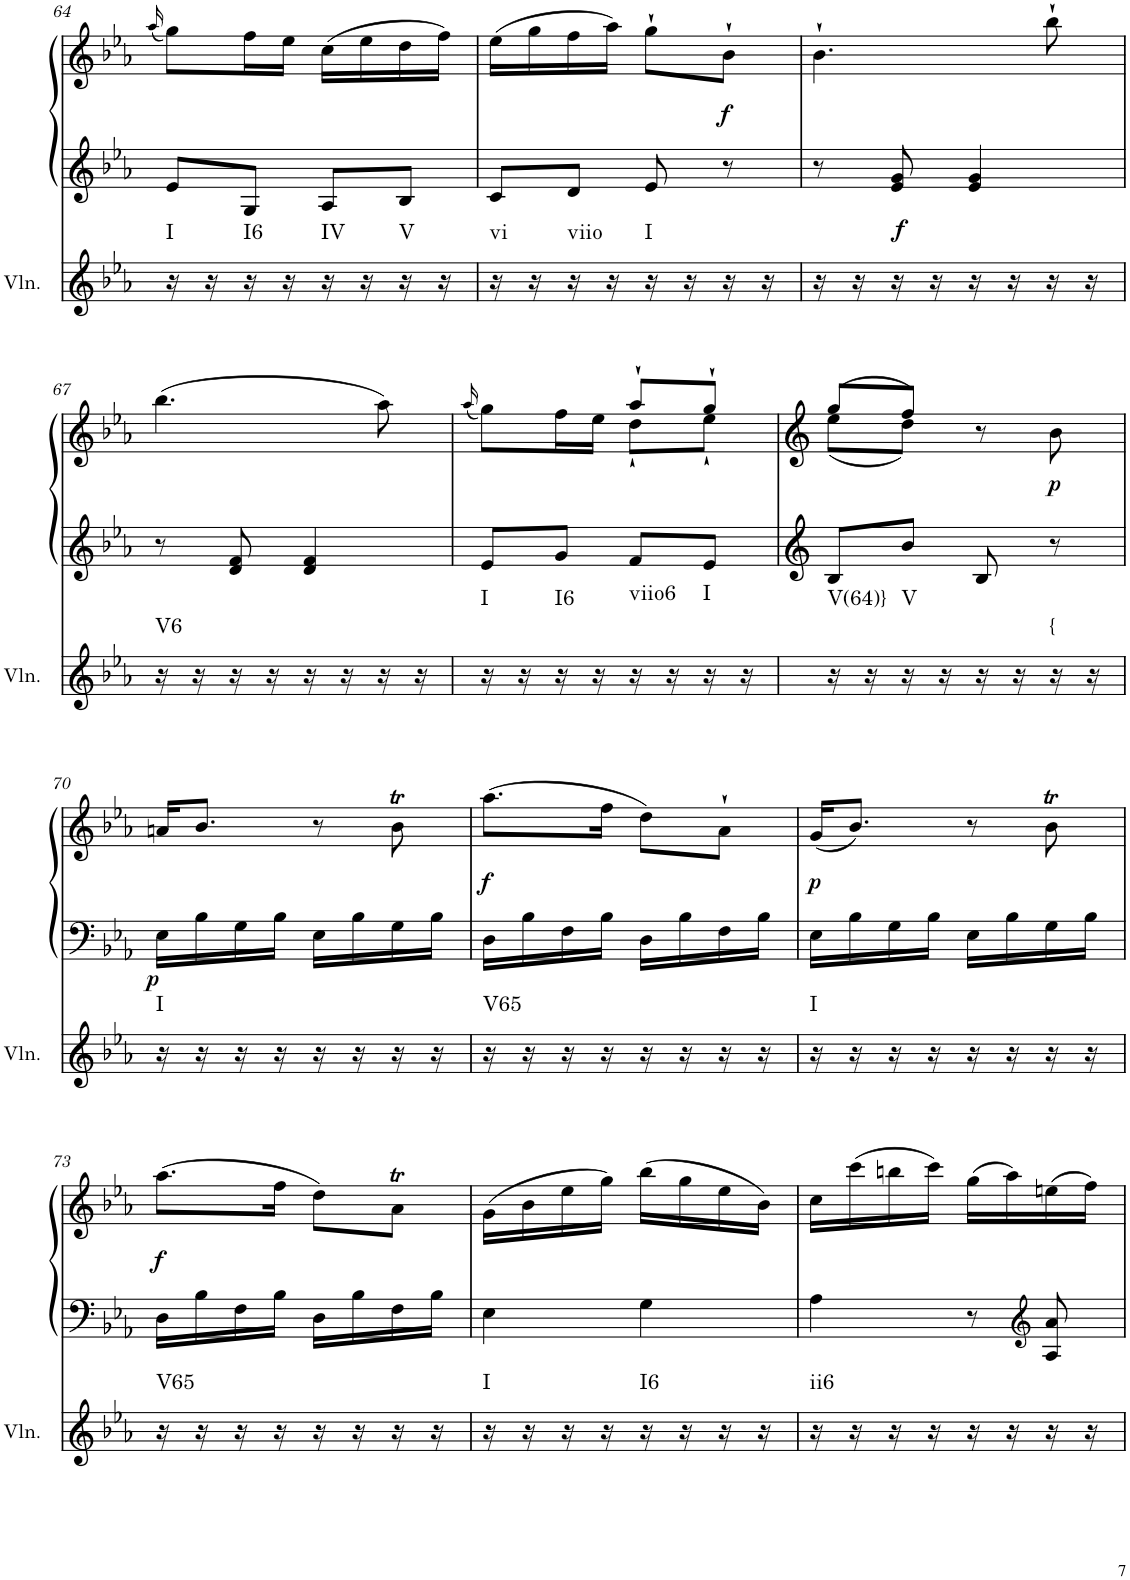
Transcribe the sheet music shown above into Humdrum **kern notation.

**kern	**harte	**kern	**kern	**dynam
*part2	*part2	*part1	*part1	*part1
*staff3	*	*staff2	*staff1	*staff1/2
*I"Violin	*	*I"Klavier linke Hand	*	*
*I'Vln.	*	*	*	*
!!LO:PB:g=z
*clefG2	*	*clefG2	*clefG2	*
*k[b-e-a-]	*	*k[b-e-a-]	*k[b-e-a-]	*
*M2/4	*	*M2/4	*M2/4	*
=64	=64	=64	=64	=64
.	.	.	(16qaa-/	.
!	!LO:H:kt=I	!	!	!
16r	N	8e-/L	8gg\L)	.
16r	.	.	.	.
!	!LO:H:kt=I6	!	!	!
16r	N	8G/J	16ff\L	.
16r	.	.	16ee-\JJ	.
!	!LO:H:kt=IV	!	!	!
16r	N	8A-/L	(16cc\LL	.
16r	.	.	16ee-\	.
!	!LO:H:kt=V	!	!	!
16r	N	8B-/J	16dd\	.
16r	.	.	16ff\JJ)	.
=65	=65	=65	=65	=65
!	!LO:H:kt=vi	!	!	!
16r	N	8c/L	(16ee-\LL	.
16r	.	.	16gg\	.
!	!LO:H:kt=viio	!	!	!
16r	N	8d/J	16ff\	.
16r	.	.	16aa-\JJ)	.
!	!LO:H:kt=I	!	!	!
16r	N	8e-/	8gg`\L	.
16r	.	.	.	.
!	!	!	!	!LO:DY:b
16r	.	8r	8b-`\J	f
16r	.	.	.	.
=66	=66	=66	=66	=66
16r	.	8r	4.b-`\	.
16r	.	.	.	.
!	!	!	!	!LO:DY:b=2
16r	.	8e-/ 8g/	.	f
16r	.	.	.	.
16r	.	4e-/ 4g/	.	.
16r	.	.	.	.
16r	.	.	8bb-`\	.
16r	.	.	.	.
!!LO:LB:g=z
=67	=67	=67	=67	=67
!	!LO:H:kt=V6	!	!	!
16r	N	8r	(4.bb-\	.
16r	.	.	.	.
16r	.	8d/ 8f/	.	.
16r	.	.	.	.
16r	.	4d/ 4f/	.	.
16r	.	.	.	.
16r	.	.	8aa-\)	.
16r	.	.	.	.
=68	=68	=68	=68	=68
.	.	.	(16qaa-/	.
*	*	*	*^	*
!	!LO:H:kt=I	!	!	!	!
16r	N	8e-/L	8gg\L)	4ryy	.
16r	.	.	.	.	.
!	!LO:H:kt=I6	!	!	!	!
16r	N	8g/J	16ff\L	.	.
16r	.	.	16ee-\JJ	.	.
!	!LO:H:kt=viio6	!	!	!	!
16r	N	8f/L	8aa-`/L	8dd`\L	.
16r	.	.	.	.	.
!	!LO:H:kt=I	!	!	!	!
16r	N	8e-/J	8gg`/J	8ee-`\J	.
16r	.	.	.	.	.
=69	=69	=69	=69	=69	=69
!	!LO:H:kt=V(64)}	!	!	!	!
16r	N	8B-/L	(8gg/L	(8ee-\L	.
16r	.	.	.	.	.
!	!LO:H:kt=V	!	!	!	!
16r	N	8b-/J	8ff/J)	8dd\J)	.
16r	.	.	.	.	.
16r	.	8B-/	8r	8ryy	.
16r	.	.	.	.	.
!	!LO:H:kt={	!	!	!	!LO:DY:b
16r	N	8r	8ryy	8b-\	p
16r	.	.	.	.	.
*	*	*	*v	*v	*
!!LO:LB:g=z
=70	=70	=70	=70	=70
!	!LO:H:kt=I	!	!	!LO:DY:b=2
16r	N	16E-\LL	16an/KL	p
16r	.	16B-\	8.b-/J	.
16r	.	16G\	.	.
16r	.	16B-\JJ	.	.
16r	.	16E-\LL	8r	.
16r	.	16B-\	.	.
16r	.	16G\	8b-T\	.
16r	.	16B-\JJ	.	.
=71	=71	=71	=71	=71
!	!LO:H:kt=V65	!	!	!LO:DY:b
16r	N	16D\LL	(8.aa-\L	f
16r	.	16B-\	.	.
16r	.	16F\	.	.
16r	.	16B-\JJ	16ff\Jk	.
16r	.	16D\LL	8dd\L)	.
16r	.	16B-\	.	.
16r	.	16F\	8a-`\J	.
16r	.	16B-\JJ	.	.
=72	=72	=72	=72	=72
!	!LO:H:kt=I	!	!	!LO:DY:b
16r	N	16E-\LL	(16g/KL	p
16r	.	16B-\	8.b-/J)	.
16r	.	16G\	.	.
16r	.	16B-\JJ	.	.
16r	.	16E-\LL	8r	.
16r	.	16B-\	.	.
16r	.	16G\	8b-T\	.
16r	.	16B-\JJ	.	.
!!LO:LB:g=z
=73	=73	=73	=73	=73
!	!LO:H:kt=V65	!	!	!LO:DY:b
16r	N	16D\LL	(8.aa-\L	f
16r	.	16B-\	.	.
16r	.	16F\	.	.
16r	.	16B-\JJ	16ff\Jk	.
16r	.	16D\LL	8dd\L)	.
16r	.	16B-\	.	.
16r	.	16F\	8a-T\J	.
16r	.	16B-\JJ	.	.
=74	=74	=74	=74	=74
!	!LO:H:kt=I	!	!	!
16r	N	4E-\	(16g\LL	.
16r	.	.	16b-\	.
16r	.	.	16ee-\	.
16r	.	.	16gg\JJ)	.
!	!LO:H:kt=I6	!	!	!
16r	N	4G\	(16bb-\LL	.
16r	.	.	16gg\	.
16r	.	.	16ee-\	.
16r	.	.	16b-\JJ)	.
=75	=75	=75	=75	=75
!	!LO:H:kt=ii6	!	!	!
16r	N	4A-\	16cc\LL	.
16r	.	.	(16ccc\	.
16r	.	.	16bbn\	.
16r	.	.	16ccc\JJ)	.
16r	.	8r	(16gg\LL	.
16r	.	.	16aa-\)	.
*	*	*clefG2	*	*
16r	.	8A-/ 8a-/	(16een\	.
16r	.	.	16ff\JJ)	.
=	=	=	=	=
*-	*-	*-	*-	*-
